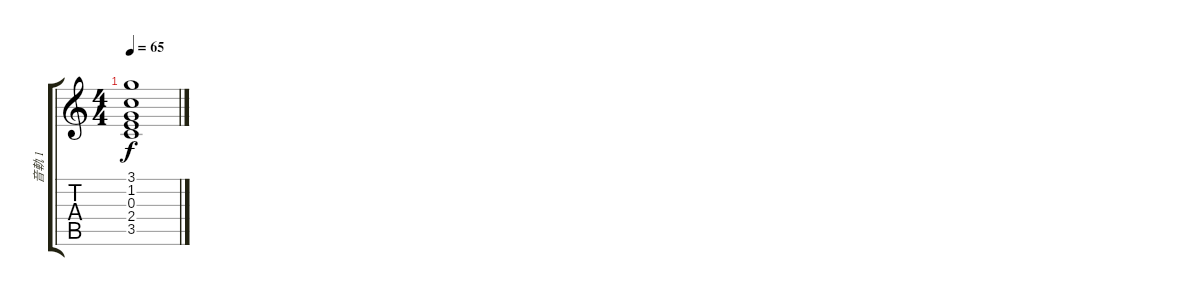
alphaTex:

\track ("音軌 1" "音軌 1") {instrument acousticguitarnylon}
\staff {score tabs}
\tuning (E4 B3 G3 D3 A2 E2) {hide}
\ts (4 4)
\tempo 65
\clef g2
\ks c
(3.1 1.2 0.3 2.4 3.5).1{dy f}
